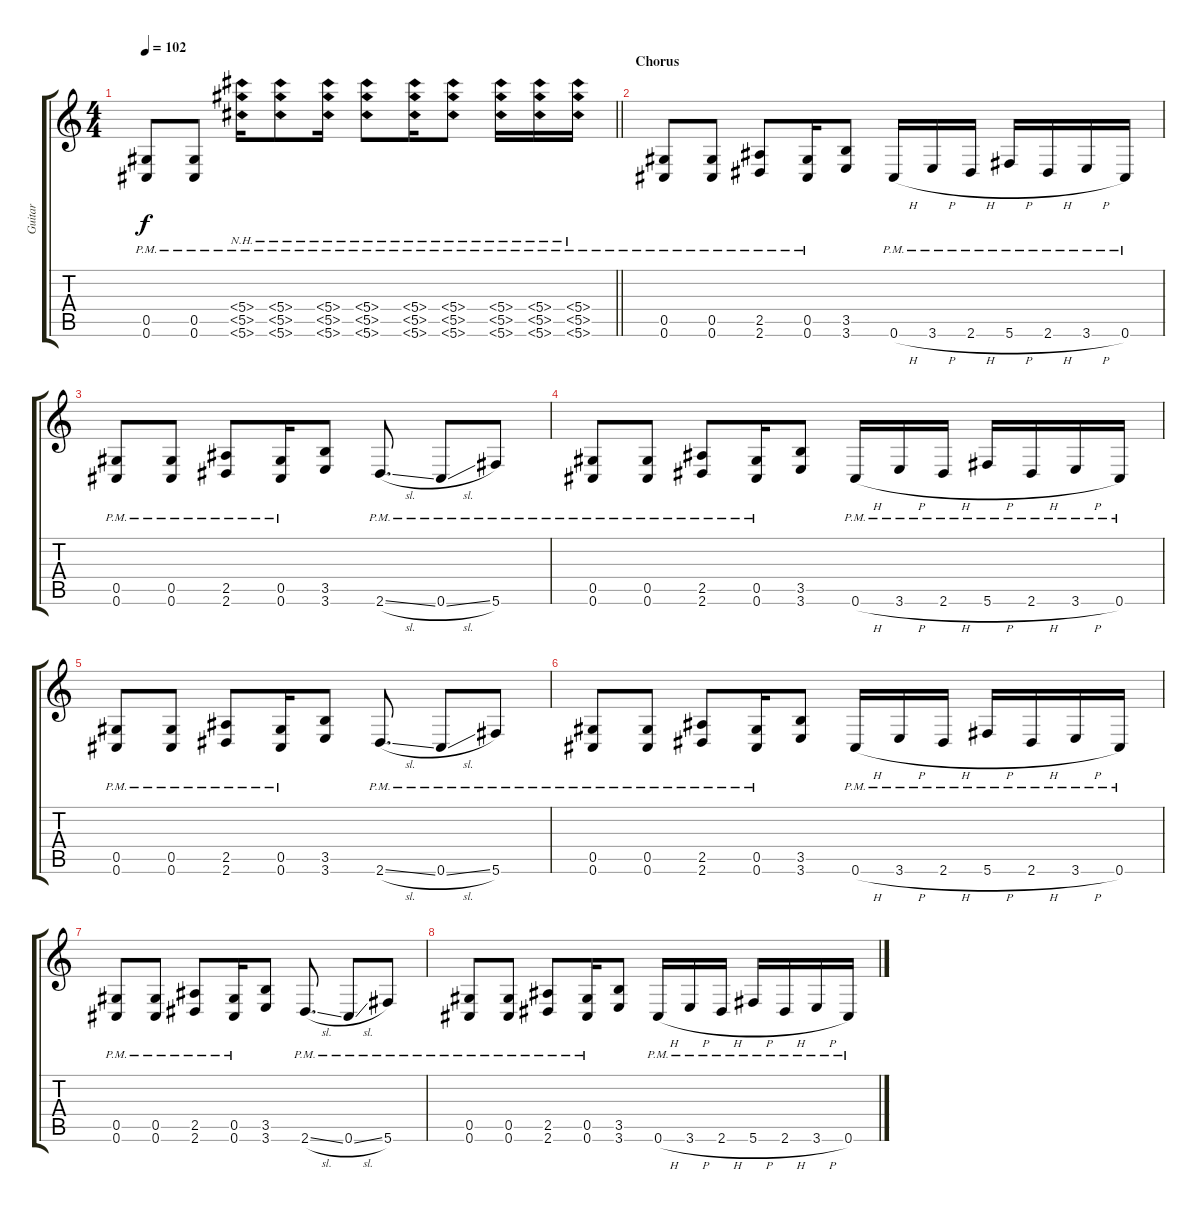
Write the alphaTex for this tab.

\track ("Guitar" "Guitar") {instrument distortionguitar}
\staff {score tabs}
\tuning (Eb4 Bb3 Gb3 Db3 Ab2 Db2) {hide}
\ts (4 4)
\tempo 102
\clef g2
\barLineRight lightlight
\ks c
(0.5{pm} 0.6{pm}).8{dy f} (0.5{pm} 0.6{pm}).8 (5.4{nh pm} 5.5{nh pm} 5.6{nh pm}).16 (5.4{nh pm} 5.5{nh pm} 5.6{nh pm}).8 (5.4{nh pm} 5.5{nh pm} 5.6{nh pm}).16 (5.4{nh pm} 5.5{nh pm} 5.6{nh pm}).8 (5.4{nh pm} 5.5{nh pm} 5.6{nh pm}).16 (5.4{nh pm} 5.5{nh pm} 5.6{nh pm}).8 (5.4{nh pm} 5.5{nh pm} 5.6{nh pm}).16 (5.4{nh pm} 5.5{nh pm} 5.6{nh pm}).16 (5.4{nh pm} 5.5{nh pm} 5.6{nh pm}).16 |
\section ("" "Chorus")
(0.5{pm} 0.6{pm}).8 (0.5{pm} 0.6{pm}).8 (2.5{pm} 2.6{pm}).8 (0.5{pm} 0.6{pm}).16 (3.5 3.6).8 0.6{h pm}.16 3.6{h pm}.16 2.6{h pm}.16 5.6{h pm}.16 2.6{h pm}.16 3.6{h pm}.16 0.6{pm}.16 |
(0.5{pm} 0.6{pm}).8 (0.5{pm} 0.6{pm}).8 (2.5{pm} 2.6{pm}).8 (0.5{pm} 0.6{pm}).16 (3.5 3.6).8 2.6{sl pm}.8{d} 0.6{sl pm}.8 5.6{pm}.8 |
(0.5{pm} 0.6{pm}).8 (0.5{pm} 0.6{pm}).8 (2.5{pm} 2.6{pm}).8 (0.5{pm} 0.6{pm}).16 (3.5 3.6).8 0.6{h pm}.16 3.6{h pm}.16 2.6{h pm}.16 5.6{h pm}.16 2.6{h pm}.16 3.6{h pm}.16 0.6{pm}.16 |
(0.5{pm} 0.6{pm}).8 (0.5{pm} 0.6{pm}).8 (2.5{pm} 2.6{pm}).8 (0.5{pm} 0.6{pm}).16 (3.5 3.6).8 2.6{sl pm}.8{d} 0.6{sl pm}.8 5.6{pm}.8 |
(0.5{pm} 0.6{pm}).8 (0.5{pm} 0.6{pm}).8 (2.5{pm} 2.6{pm}).8 (0.5{pm} 0.6{pm}).16 (3.5 3.6).8 0.6{h pm}.16 3.6{h pm}.16 2.6{h pm}.16 5.6{h pm}.16 2.6{h pm}.16 3.6{h pm}.16 0.6{pm}.16 |
(0.5{pm} 0.6{pm}).8 (0.5{pm} 0.6{pm}).8 (2.5{pm} 2.6{pm}).8 (0.5{pm} 0.6{pm}).16 (3.5 3.6).8 2.6{sl pm}.8{d} 0.6{sl pm}.8 5.6{pm}.8 |
(0.5{pm} 0.6{pm}).8 (0.5{pm} 0.6{pm}).8 (2.5{pm} 2.6{pm}).8 (0.5{pm} 0.6{pm}).16 (3.5 3.6).8 0.6{h pm}.16 3.6{h pm}.16 2.6{h pm}.16 5.6{h pm}.16 2.6{h pm}.16 3.6{h pm}.16 0.6{pm}.16
